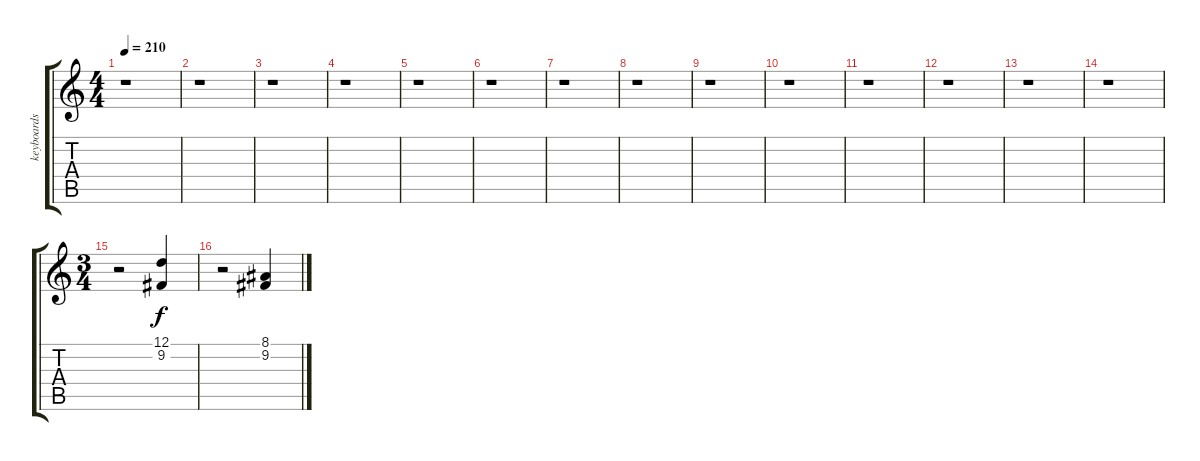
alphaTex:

\track ("keyboards - Planman" "keyboards ") {instrument choiraahs}
\staff {score tabs}
\tuning (D4 A3 F3 C3 G2 D2) {hide}
\ts (4 4)
\tempo 210
\clef g2
\ks c
r.1{dy f} |
r.1 |
r.1 |
r.1 |
r.1 |
r.1 |
r.1 |
r.1 |
r.1 |
r.1 |
r.1 |
r.1 |
r.1 |
r.1 |
\ts (3 4)
r.2 (12.1 9.2).4 |
r.2 (8.1 9.2).4
